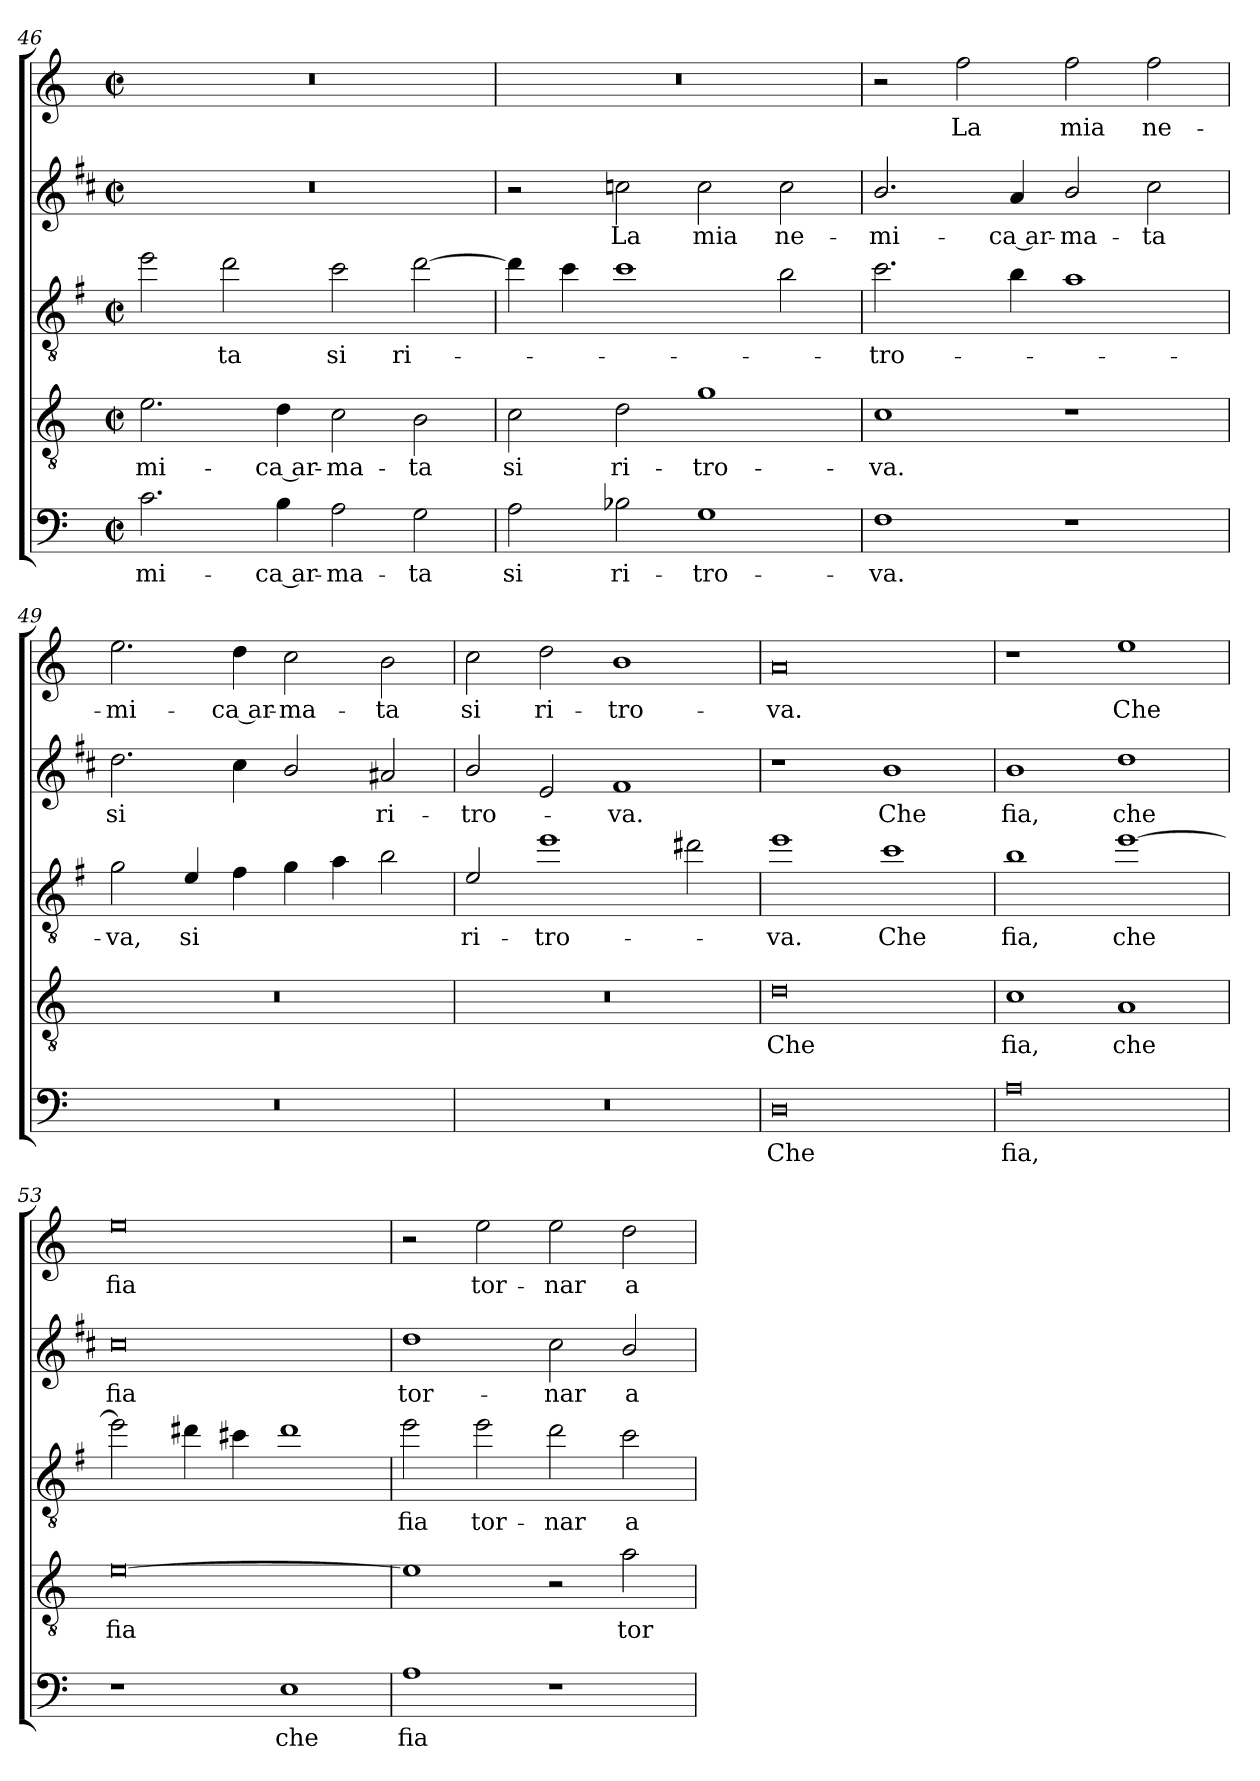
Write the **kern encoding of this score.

**kern	**text	**kern	**text	**kern	**text	**kern	**text	**kern	**text
*part5	*part5	*part4	*part4	*part3	*part3	*part2	*part2	*part1	*part1
*staff5	*staff5	*staff4	*staff4	*staff3	*staff3	*staff2	*staff2	*staff1	*staff1
*clefF4	*	*clefGv2	*	*clefGv2	*	*clefG2	*	*clefG2	*
*	*	*	*	*ITrd4c7	*	*ITrd1c2	*	*	*
*k[]	*	*k[]	*	*k[]	*	*k[]	*	*k[]	*
*M4/2	*	*M4/2	*	*M4/2	*	*M4/2	*	*M4/2	*
*met(c|)	*	*met(c|)	*	*met(c|)	*	*met(c|)	*	*met(c|)	*
=46	=46	=46	=46	=46	=46	=46	=46	=46	=46
!	!LO:LY:b	!	!LO:LY:b	!	!	!	!	!	!
2.c\	-mi-	2.e\	-mi-	2a\	.	0r	.	0r	.
!	!	!	!	!	!LO:LY:b	!	!	!	!
.	.	.	.	2g\	-ta	.	.	.	.
!	!LO:LY:b	!	!LO:LY:b	!	!	!	!	!	!
4B\	-ca ar-	4d\	-ca ar-	.	.	.	.	.	.
!	!LO:LY:b	!	!LO:LY:b	!	!LO:LY:b	!	!	!	!
2A\	-ma-	2c\	-ma-	2f\	si	.	.	.	.
!	!LO:LY:b	!	!LO:LY:b	!	!LO:LY:b	!	!	!	!
2G\	-ta	2B\	-ta	[2g\	ri-	.	.	.	.
=47	=47	=47	=47	=47	=47	=47	=47	=47	=47
!	!LO:LY:b	!	!LO:LY:b	!	!	!	!	!	!
2A\	si	2c\	si	4g\]	.	2r	.	0r	.
.	.	.	.	4f\	.	.	.	.	.
!	!LO:LY:b	!	!LO:LY:b	!	!	!	!LO:LY:b	!	!
2B-X\	ri-	2d\	ri-	1f	.	2b-X\	La	.	.
!	!LO:LY:b	!	!LO:LY:b	!	!	!	!LO:LY:b	!	!
1G	-tro-	1g	-tro-	.	.	2b-\	mia	.	.
!	!	!	!	!	!	!	!LO:LY:b	!	!
.	.	.	.	2e\	.	2b-\	ne-	.	.
=48	=48	=48	=48	=48	=48	=48	=48	=48	=48
!	!LO:LY:b	!	!LO:LY:b	!	!LO:LY:b	!	!LO:LY:b	!	!
1F	-va.	1c	-va.	2.f\	-tro-	2.a/	-mi-	2r	.
!	!	!	!	!	!	!	!	!	!LO:LY:b
.	.	.	.	.	.	.	.	2ff\	La
!	!	!	!	!	!	!	!LO:LY:b	!	!
.	.	.	.	4e\	.	4g/	-ca ar-	.	.
!	!	!	!	!	!	!	!LO:LY:b	!	!LO:LY:b
1r	.	1r	.	1d	.	2a/	-ma-	2ff\	mia
!	!	!	!	!	!	!	!LO:LY:b	!	!LO:LY:b
.	.	.	.	.	.	2b\	-ta	2ff\	ne-
=49	=49	=49	=49	=49	=49	=49	=49	=49	=49
!	!	!	!	!	!LO:LY:b	!	!LO:LY:b	!	!LO:LY:b
0r	.	0r	.	2c\	-va,	2.cc\	si	2.ee\	-mi-
!	!	!	!	!	!LO:LY:b	!	!	!	!
.	.	.	.	4A/	si	.	.	.	.
!	!	!	!	!	!	!	!	!	!LO:LY:b
.	.	.	.	4B\	.	4b\	.	4dd\	-ca ar-
!	!	!	!	!	!	!	!	!	!LO:LY:b
.	.	.	.	4c\	.	2a/	.	2cc\	-ma-
.	.	.	.	4d\	.	.	.	.	.
!	!	!	!	!	!	!	!LO:LY:b	!	!LO:LY:b
.	.	.	.	2e\	.	2g#X/	ri-	2b\	-ta
!!LO:LB:g=z
=50	=50	=50	=50	=50	=50	=50	=50	=50	=50
!	!	!	!	!	!LO:LY:b	!	!LO:LY:b	!	!LO:LY:b
0r	.	0r	.	2A/	ri-	2a/	-tro-	2cc\	si
!	!	!	!	!	!LO:LY:b	!	!	!	!LO:LY:b
.	.	.	.	1a	-tro-	2d/	.	2dd\	ri-
!	!	!	!	!	!	!	!LO:LY:b	!	!LO:LY:b
.	.	.	.	.	.	1e	-va.	1b	-tro-
.	.	.	.	2g#X\	.	.	.	.	.
=51	=51	=51	=51	=51	=51	=51	=51	=51	=51
!	!LO:LY:b	!	!LO:LY:b	!	!LO:LY:b	!	!	!	!LO:LY:b
0D	Che	0d	Che	1a	-va.	1r	.	0a	-va.
!	!	!	!	!	!LO:LY:b	!	!LO:LY:b	!	!
.	.	.	.	1f	Che	1a	Che	.	.
=52	=52	=52	=52	=52	=52	=52	=52	=52	=52
!	!LO:LY:b	!	!LO:LY:b	!	!LO:LY:b	!	!LO:LY:b	!	!
0A	fia,	1c	fia,	1e	fia,	1a	fia,	1r	.
!	!	!	!LO:LY:b	!	!LO:LY:b	!	!LO:LY:b	!	!LO:LY:b
.	.	1A	che	[1a	che	1cc	che	1ee	Che
=53	=53	=53	=53	=53	=53	=53	=53	=53	=53
!	!	!	!LO:LY:b	!	!	!	!LO:LY:b	!	!LO:LY:b
1r	.	[0e	fia	2a\]	.	0b	fia	0ee	fia
.	.	.	.	4g#X\	.	.	.	.	.
.	.	.	.	4f#X\	.	.	.	.	.
!	!LO:LY:b	!	!	!	!	!	!	!	!
1E	che	.	.	1g#	.	.	.	.	.
=54	=54	=54	=54	=54	=54	=54	=54	=54	=54
!	!LO:LY:b	!	!	!	!LO:LY:b	!	!LO:LY:b	!	!
1A	fia	1e]	.	2a\	fia	1cc	tor-	2r	.
!	!	!	!	!	!LO:LY:b	!	!	!	!LO:LY:b
.	.	.	.	2a\	tor-	.	.	2ee\	tor-
!	!	!	!	!	!LO:LY:b	!	!LO:LY:b	!	!LO:LY:b
1r	.	2r	.	2g\	-nar	2b\	-nar	2ee\	-nar
!	!	!	!LO:LY:b	!	!LO:LY:b	!	!LO:LY:b	!	!LO:LY:b
.	.	2a\	tor-	2f\	a	2a/	a	2dd\	a
=	=	=	=	=	=	=	=	=	=
*-	*-	*-	*-	*-	*-	*-	*-	*-	*-
